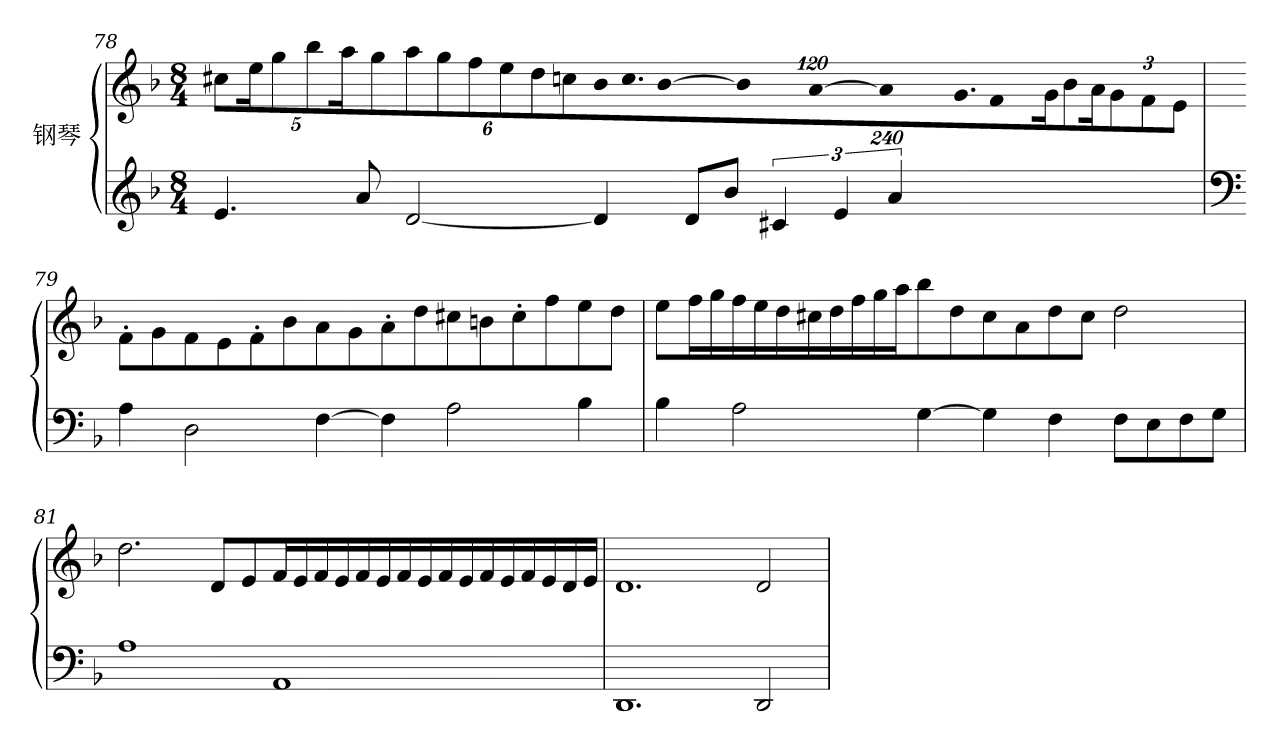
**kern	**kern
*part1	*part1
*staff2	*staff1
*I"钢琴	*
!!LO:LB:g=z
*clefG2	*clefG2
*k[b-]	*k[b-]
*M8/4	*M8/4
*	*Xbrackettup
=78	=78
4.e/	10cc#X\L
.	20ee\K
.	10gg\
.	10bb-\
.	20aa\K
8a/	.
.	10gg\
[2d/	12aa\
.	12gg\
.	12ff\
.	12ee\
.	12dd\
.	12ccn\
!	!LO:N:vis=16
4d/]	1920%137b-\L
!	!LO:N:vis=16.
.	960%103cc\
!	!LO:N:vis=32
.	[640%23b-\L
!	!LO:N:vis=32
.	640%23b-\]
8d/L	.
!	!LO:N:vis=32
.	[640%23a\
!	!LO:N:vis=32
.	640%23a\J]
!	!LO:N:vis=16.
.	960%103g\
8b-/J	.
!	!LO:N:vis=16
.	1920%137f\
6c#X/	.
.	16g\J
.	8b-\
6e/	.
.	16a\K
.	12g\
6a/	.
.	12f\
.	12e\J
960ryy	.
=79	=79
*clefF4	*
4A\	8f'\L
.	8g\
2D\	8f\
.	8e\
.	8f'\
.	8b-\
[4F\	8a\
.	8g\
4F\]	8a'\
.	8dd\
2A\	8cc#X\
.	8bn\
.	8cc#'\
.	8ff\
4B-\	8ee\
.	8dd\J
!!LO:LB:g=z
=80	=80
4B-\	8ee\L
.	16ff\L
.	16gg\
2A\	16ff\
.	16ee\
.	16dd\
.	16cc#X\
.	16dd\
.	16ff\
.	16gg\
.	16aa\J
[4G\	8bb-\
.	8dd\
4G\]	8cc#\
.	8a\
4F\	8dd\
.	8cc#\J
8F\L	2dd\
8E\	.
8F\	.
8G\J	.
=81	=81
1A	2.dd\
.	8d/L
.	8e/
1AA	16f/L
.	16e/
.	16f/
.	16e/
.	16f/
.	16e/
.	16f/
.	16e/
.	16f/
.	16e/
.	16f/
.	16e/
.	16f/
.	16e/
.	16d/
.	16e/JJ
=82	=82
1.DD	1.d
2DD/	2d/
=	=
*-	*-
